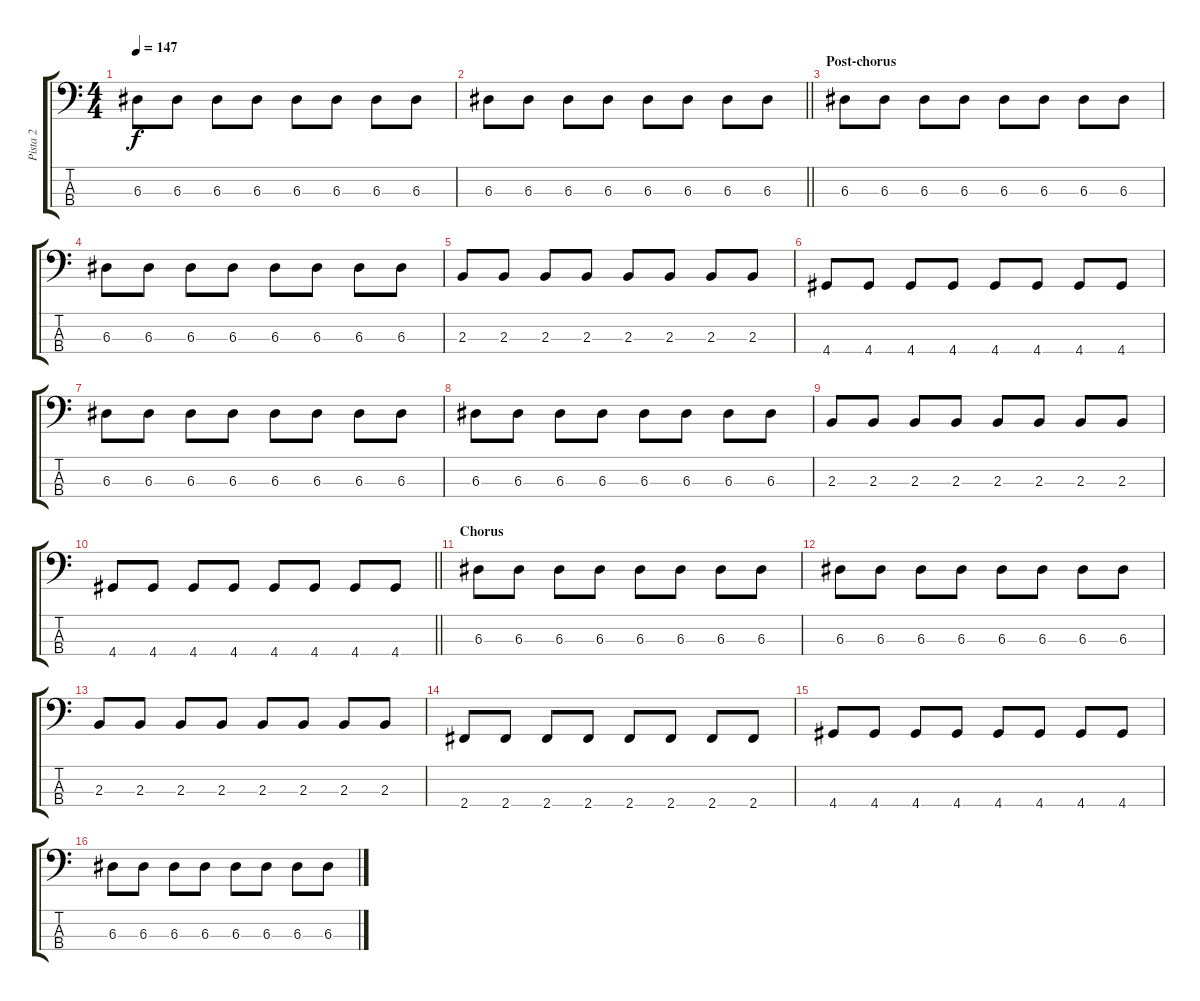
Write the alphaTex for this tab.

\track ("Pista 2" "Pista 2") {instrument electricbasspick}
\staff {score tabs}
\tuning (G2 D2 A1 E1) {hide}
\ts (4 4)
\tempo 147
\clef f4
\ks c
6.3.8{dy f} 6.3.8 6.3.8 6.3.8 6.3.8 6.3.8 6.3.8 6.3.8 |
\barLineRight lightlight
6.3.8 6.3.8 6.3.8 6.3.8 6.3.8 6.3.8 6.3.8 6.3.8 |
\section ("" "Post-chorus")
6.3.8 6.3.8 6.3.8 6.3.8 6.3.8 6.3.8 6.3.8 6.3.8 |
6.3.8 6.3.8 6.3.8 6.3.8 6.3.8 6.3.8 6.3.8 6.3.8 |
2.3.8 2.3.8 2.3.8 2.3.8 2.3.8 2.3.8 2.3.8 2.3.8 |
4.4.8 4.4.8 4.4.8 4.4.8 4.4.8 4.4.8 4.4.8 4.4.8 |
6.3.8 6.3.8 6.3.8 6.3.8 6.3.8 6.3.8 6.3.8 6.3.8 |
6.3.8 6.3.8 6.3.8 6.3.8 6.3.8 6.3.8 6.3.8 6.3.8 |
2.3.8 2.3.8 2.3.8 2.3.8 2.3.8 2.3.8 2.3.8 2.3.8 |
\barLineRight lightlight
4.4.8 4.4.8 4.4.8 4.4.8 4.4.8 4.4.8 4.4.8 4.4.8 |
\section ("" "Chorus")
6.3.8 6.3.8 6.3.8 6.3.8 6.3.8 6.3.8 6.3.8 6.3.8 |
6.3.8 6.3.8 6.3.8 6.3.8 6.3.8 6.3.8 6.3.8 6.3.8 |
2.3.8 2.3.8 2.3.8 2.3.8 2.3.8 2.3.8 2.3.8 2.3.8 |
2.4.8 2.4.8 2.4.8 2.4.8 2.4.8 2.4.8 2.4.8 2.4.8 |
4.4.8 4.4.8 4.4.8 4.4.8 4.4.8 4.4.8 4.4.8 4.4.8 |
6.3.8 6.3.8 6.3.8 6.3.8 6.3.8 6.3.8 6.3.8 6.3.8
